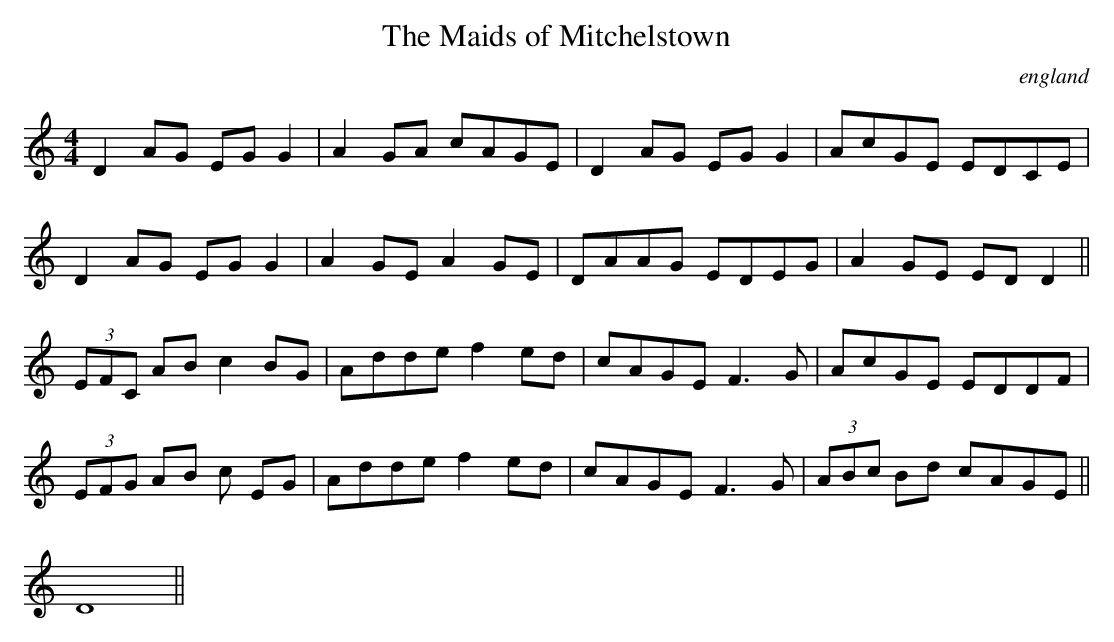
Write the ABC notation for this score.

X:1
T:The Maids of Mitchelstown
O:england
M:4/4
L:1/8
K:Ddor
D2 AG EG G2 | A2 GA cAGE | D2 AG EG G2 | AcGE EDCE |
D2 AG EG G2 | A2 GE A2 GE | DAAG EDEG | A2 GE ED D2 ||
(3EFC AB c2 BG | Adde f2 ed | cAGE F3 G | AcGE EDDF |
(3EFG AB c EG | Adde f2 ed | cAGE F3 G | (3ABc Bd cAGE ||
D8 ||
